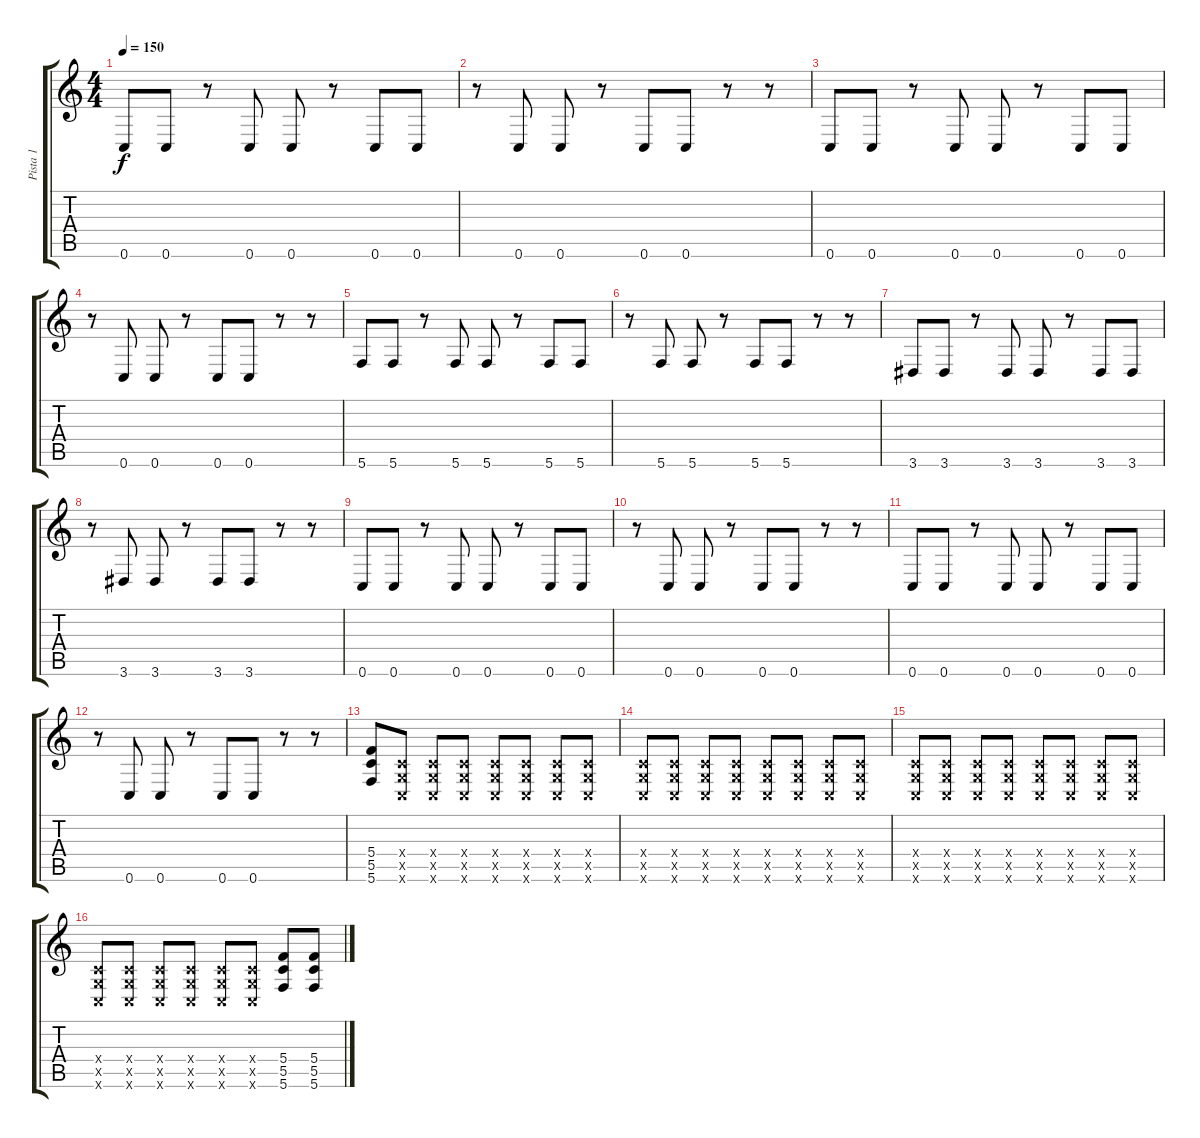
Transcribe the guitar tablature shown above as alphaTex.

\track ("Pista 1" "Pista 1") {instrument distortionguitar}
\staff {score tabs}
\tuning (E4 C4 G3 C3 G2 C2) {hide}
\ts (4 4)
\tempo 150
\clef g2
\ks c
0.6.8{dy f} 0.6.8 r.8 0.6.8 0.6.8 r.8 0.6.8 0.6.8 |
r.8 0.6.8 0.6.8 r.8 0.6.8 0.6.8 r.8 r.8 |
0.6.8 0.6.8 r.8 0.6.8 0.6.8 r.8 0.6.8 0.6.8 |
r.8 0.6.8 0.6.8 r.8 0.6.8 0.6.8 r.8 r.8 |
5.6.8 5.6.8 r.8 5.6.8 5.6.8 r.8 5.6.8 5.6.8 |
r.8 5.6.8 5.6.8 r.8 5.6.8 5.6.8 r.8 r.8 |
3.6.8 3.6.8 r.8 3.6.8 3.6.8 r.8 3.6.8 3.6.8 |
r.8 3.6.8 3.6.8 r.8 3.6.8 3.6.8 r.8 r.8 |
0.6.8 0.6.8 r.8 0.6.8 0.6.8 r.8 0.6.8 0.6.8 |
r.8 0.6.8 0.6.8 r.8 0.6.8 0.6.8 r.8 r.8 |
0.6.8 0.6.8 r.8 0.6.8 0.6.8 r.8 0.6.8 0.6.8 |
r.8 0.6.8 0.6.8 r.8 0.6.8 0.6.8 r.8 r.8 |
(5.4 5.5 5.6).8 (0.4{x} 0.5{x} 0.6{x}).8 (0.4{x} 0.5{x} 0.6{x}).8 (0.4{x} 0.5{x} 0.6{x}).8 (0.4{x} 0.5{x} 0.6{x}).8 (0.4{x} 0.5{x} 0.6{x}).8 (0.4{x} 0.5{x} 0.6{x}).8 (0.4{x} 0.5{x} 0.6{x}).8 |
(0.4{x} 0.5{x} 0.6{x}).8 (0.4{x} 0.5{x} 0.6{x}).8 (0.4{x} 0.5{x} 0.6{x}).8 (0.4{x} 0.5{x} 0.6{x}).8 (0.4{x} 0.5{x} 0.6{x}).8 (0.4{x} 0.5{x} 0.6{x}).8 (0.4{x} 0.5{x} 0.6{x}).8 (0.4{x} 0.5{x} 0.6{x}).8 |
(0.4{x} 0.5{x} 0.6{x}).8 (0.4{x} 0.5{x} 0.6{x}).8 (0.4{x} 0.5{x} 0.6{x}).8 (0.4{x} 0.5{x} 0.6{x}).8 (0.4{x} 0.5{x} 0.6{x}).8 (0.4{x} 0.5{x} 0.6{x}).8 (0.4{x} 0.5{x} 0.6{x}).8 (0.4{x} 0.5{x} 0.6{x}).8 |
(0.4{x} 0.5{x} 0.6{x}).8 (0.4{x} 0.5{x} 0.6{x}).8 (0.4{x} 0.5{x} 0.6{x}).8 (0.4{x} 0.5{x} 0.6{x}).8 (0.4{x} 0.5{x} 0.6{x}).8 (0.4{x} 0.5{x} 0.6{x}).8 (5.4 5.5 5.6).8 (5.4 5.5 5.6).8
